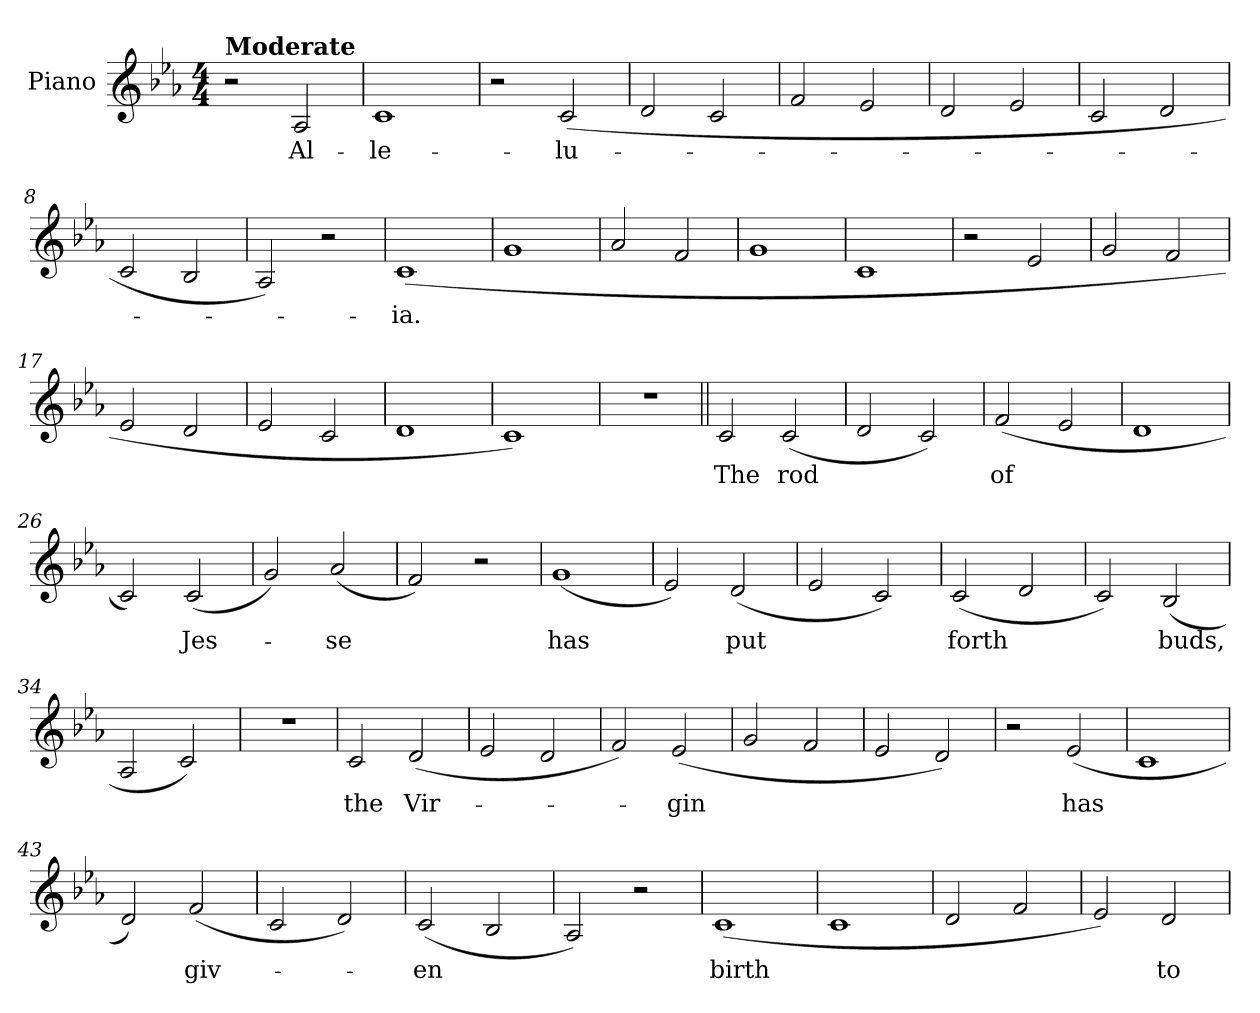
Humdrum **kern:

**kern	**text
*part1	*part1
*staff1	*staff1
*I"Piano	*
*I'Pno.	*
*clefG2	*
*k[b-e-a-]	*
*M4/4	*
*MM120	*
=1	=1
!LO:TX:a:B:t=Moderate	!
2r	.
2A-/	Al-
=2	=2
1c	-le-
=3	=3
2r	.
(>2c/	-lu-
=4	=4
2d/	.
2c/	.
=5	=5
2f/	.
2e-/	.
=6	=6
2d/	.
2e-/	.
=7	=7
2c/	.
2d/	.
=8	=8
2c/	.
2B-/	.
=9	=9
2A-/)	.
2r	.
=10	=10
(>1c	-ia.
!!LO:LB:g=z
=11	=11
1g	.
=12	=12
2a-/	.
2f/	.
=13	=13
1g	.
=14	=14
1c	.
=15	=15
2r	.
2e-/	.
=16	=16
2g/	.
2f/	.
=17	=17
2e-/	.
2d/	.
=18	=18
2e-/	.
2c/	.
=19	=19
1d	.
=20	=20
1c)	.
=21	=21
1r	.
!!LO:LB:g=z
=22||	=22||
2c/	The
(>2c/	rod
=23	=23
2d/	.
2c/)	.
=24	=24
(<2f/	of
2e-/	.
=25	=25
1d	.
=26	=26
2c/)	.
(<2c/	Jes-
=27	=27
2g/)	.
(<2a-/	-se
=28	=28
2f/)	.
2r	.
=29	=29
(<1g	has
=30	=30
2e-/)	.
(>2d/	put
=31	=31
2e-/	.
2c/)	.
=32	=32
(>2c/	forth
2d/	.
!!LO:LB:g=z
=33	=33
2c/)	.
(<2B-/	buds,
=34	=34
2A-/	.
2c/)	.
=35	=35
1r	.
=36	=36
2c/	the
(>2d/	Vir-
=37	=37
2e-/	.
2d/	.
=38	=38
2f/)	.
(>2e-/	-gin
=39	=39
2g/	.
2f/	.
=40	=40
2e-/	.
2d/)	.
=41	=41
2r	.
(<2e-/	has
=42	=42
1c	.
=43	=43
2d/)	.
(<2f/	giv-
!!LO:LB:g=z
=44	=44
2c/	.
2d/)	.
=45	=45
(<2c/	-en
2B-/	.
=46	=46
2A-/)	.
2r	.
=47	=47
(>1c	birth
=48	=48
1c	.
=49	=49
2d/	.
2f/	.
=50	=50
2e-/)	.
2d/	to
=	=
*-	*-
